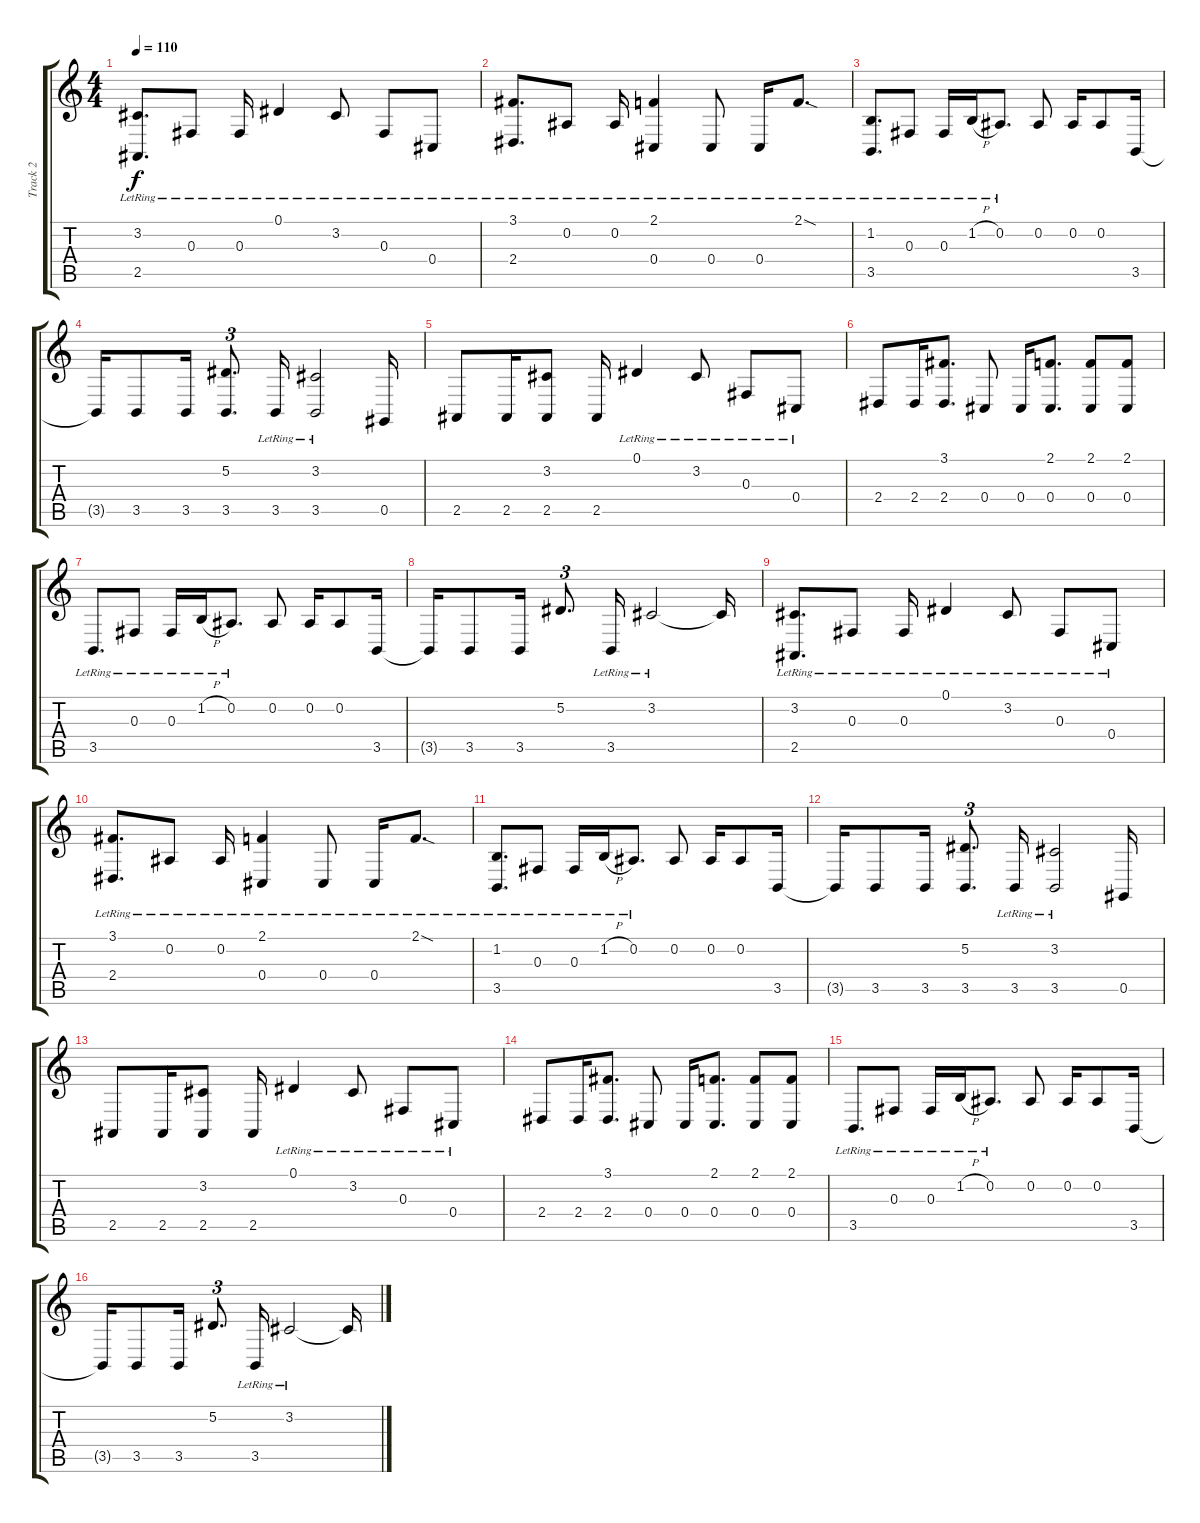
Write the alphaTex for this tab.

\track ("Track 2" "Track 2") {instrument acousticgrandpiano}
\staff {score tabs}
\tuning (Eb4 Bb3 Gb3 Db3 Ab2 Eb2) {hide}
\ts (4 4)
\tempo 110
\clef g2
\ks c
(3.2{lr} 2.5{lr}).8{d dy f} 0.3{lr}.8 0.3{lr}.16 0.1{lr}.4 3.2{lr}.8 0.3{lr}.8 0.4{lr}.8 |
(3.1{lr} 2.4{lr}).8{d} 0.2{lr}.8 0.2{lr}.16 (2.1{lr} 0.4{lr}).4 0.4{lr}.8 0.4{lr}.16 2.1{sod lr}.8{d} |
(1.2{lr} 3.5{lr}).8{d} 0.3{lr}.8 0.3{lr}.16 1.2{h lr}.16 0.2{lr}.8{d} 0.2.8 0.2.16 0.2.8 3.5.16 |
3.5{t}.16 3.5.8 3.5.16 (5.2 3.5).8{d tu (3 2)} 3.5{lr}.16 (3.2{lr} 3.5).2 0.5.16 |
2.5.8 2.5.16 (3.2 2.5).8 2.5.16 0.1{lr}.4 3.2{lr}.8 0.3{lr}.8 0.4{lr}.8 |
2.4.8 2.4.16 (3.1 2.4).8{d} 0.4.8 0.4.16 (2.1 0.4).8{d} (2.1 0.4).8 (2.1 0.4).8 |
3.5{lr}.8{d} 0.3{lr}.8 0.3{lr}.16 1.2{h lr}.16 0.2{lr}.8{d} 0.2.8 0.2.16 0.2.8 3.5.16 |
3.5{t}.16 3.5.8 3.5.16 5.2.8{d tu (3 2)} 3.5{lr}.16 3.2{lr}.2 3.2{t}.16 |
(3.2{lr} 2.5{lr}).8{d} 0.3{lr}.8 0.3{lr}.16 0.1{lr}.4 3.2{lr}.8 0.3{lr}.8 0.4{lr}.8 |
(3.1{lr} 2.4{lr}).8{d} 0.2{lr}.8 0.2{lr}.16 (2.1{lr} 0.4{lr}).4 0.4{lr}.8 0.4{lr}.16 2.1{sod lr}.8{d} |
(1.2{lr} 3.5{lr}).8{d} 0.3{lr}.8 0.3{lr}.16 1.2{h lr}.16 0.2{lr}.8{d} 0.2.8 0.2.16 0.2.8 3.5.16 |
3.5{t}.16 3.5.8 3.5.16 (5.2 3.5).8{d tu (3 2)} 3.5{lr}.16 (3.2{lr} 3.5).2 0.5.16 |
2.5.8 2.5.16 (3.2 2.5).8 2.5.16 0.1{lr}.4 3.2{lr}.8 0.3{lr}.8 0.4{lr}.8 |
2.4.8 2.4.16 (3.1 2.4).8{d} 0.4.8 0.4.16 (2.1 0.4).8{d} (2.1 0.4).8 (2.1 0.4).8 |
3.5{lr}.8{d} 0.3{lr}.8 0.3{lr}.16 1.2{h lr}.16 0.2{lr}.8{d} 0.2.8 0.2.16 0.2.8 3.5.16 |
3.5{t}.16 3.5.8 3.5.16 5.2.8{d tu (3 2)} 3.5{lr}.16 3.2{lr}.2 3.2{t}.16
